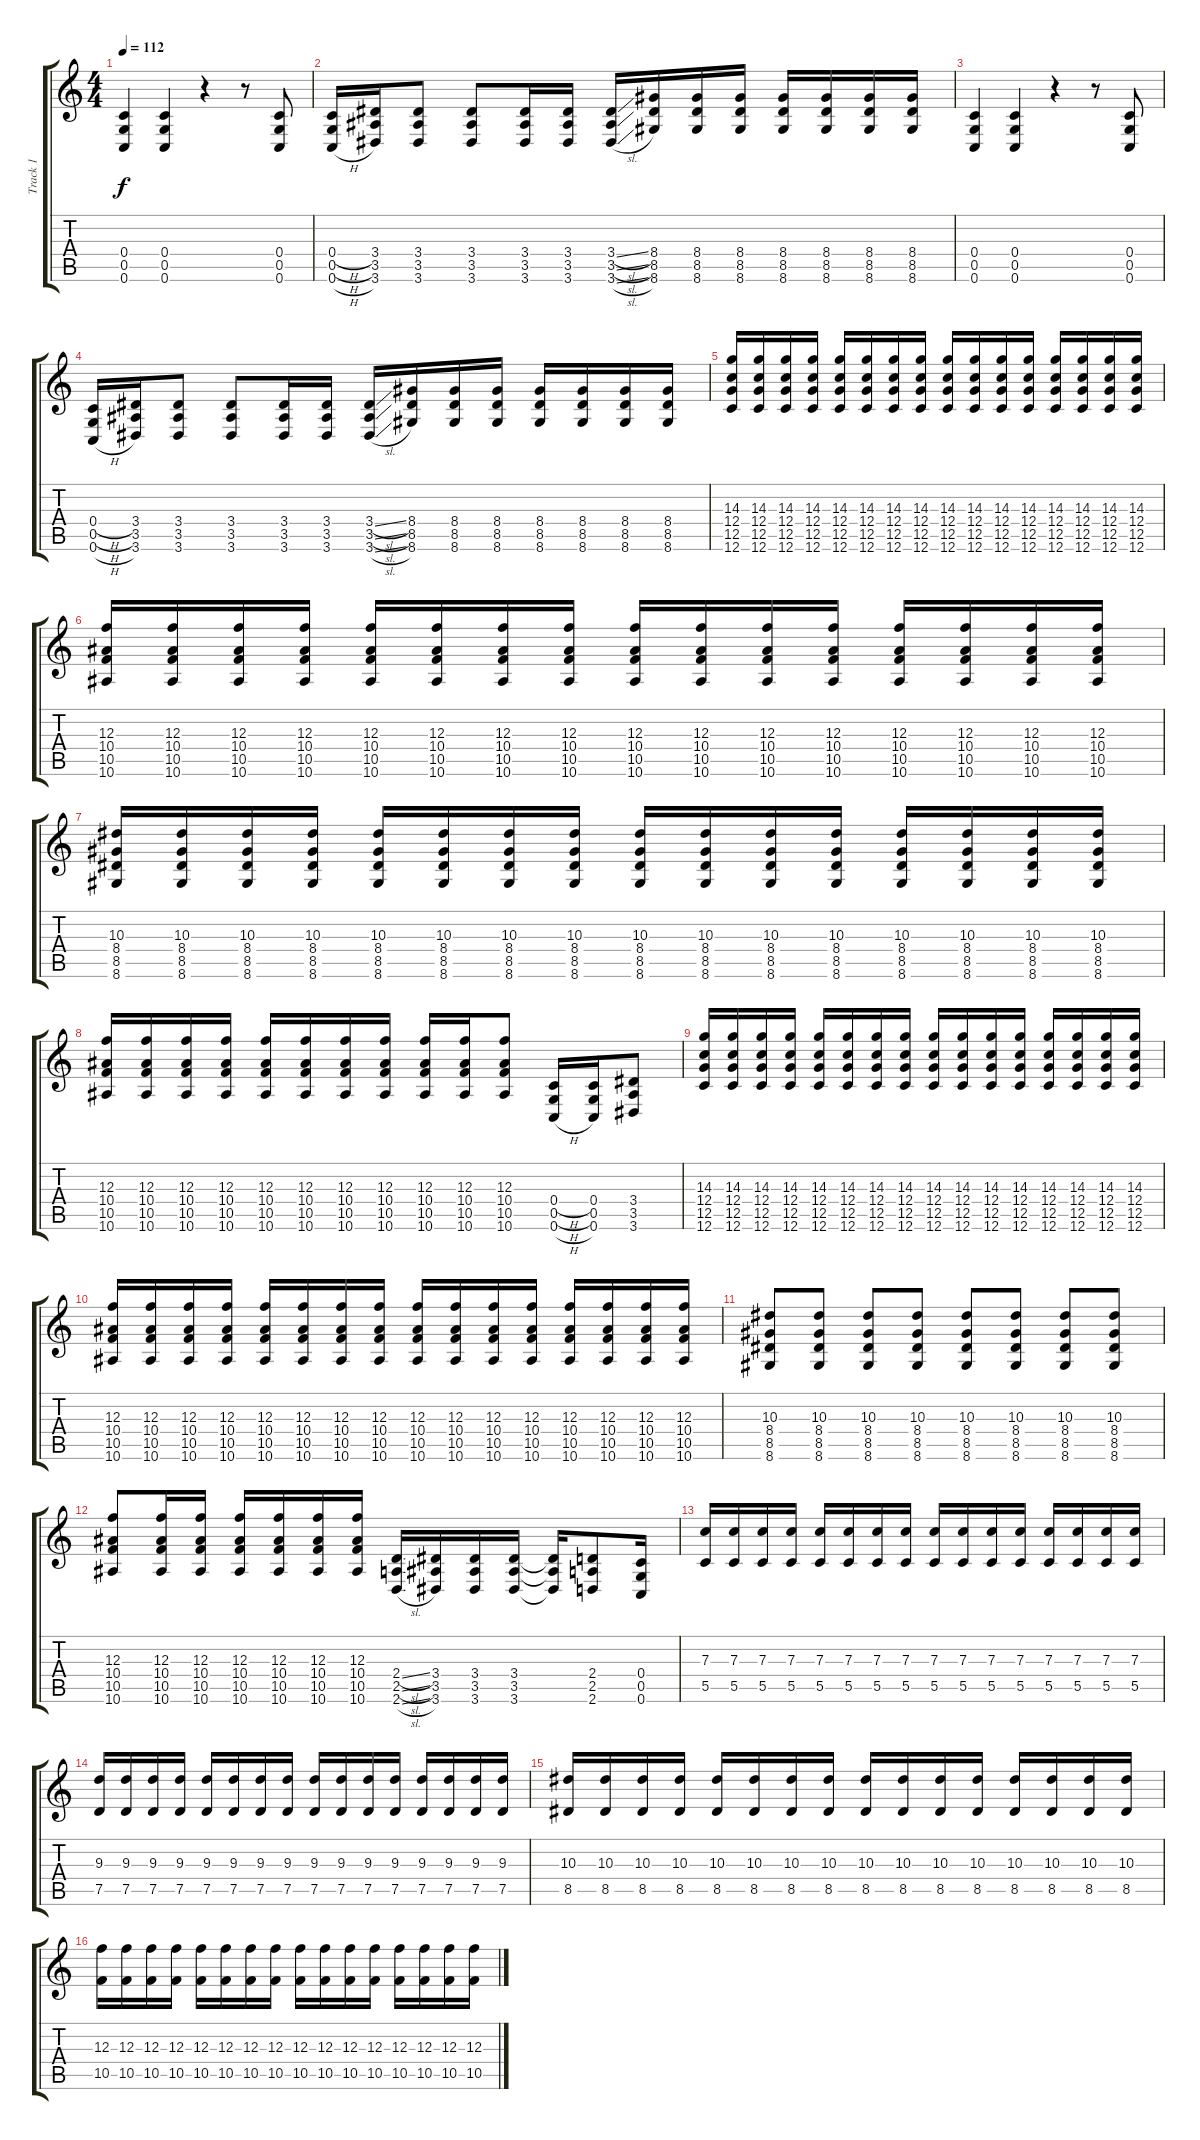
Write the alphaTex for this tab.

\track ("Track 1" "Track 1") {instrument distortionguitar}
\staff {score tabs}
\tuning (D4 A3 F3 C3 G2 C2) {hide}
\ts (4 4)
\tempo 112
\clef g2
\ks c
(0.4 0.5 0.6).4{dy f} (0.4 0.5 0.6).4 r.4 r.8 (0.4 0.5 0.6).8 |
(0.4{h} 0.5{h} 0.6{h}).16 (3.4 3.5 3.6).16 (3.4 3.5 3.6).8 (3.4 3.5 3.6).8 (3.4 3.5 3.6).16 (3.4 3.5 3.6).16 (3.4{sl} 3.5{sl} 3.6{sl}).16 (8.4 8.5 8.6).16 (8.4 8.5 8.6).16 (8.4 8.5 8.6).16 (8.4 8.5 8.6).16 (8.4 8.5 8.6).16 (8.4 8.5 8.6).16 (8.4 8.5 8.6).16 |
(0.4 0.5 0.6).4 (0.4 0.5 0.6).4 r.4 r.8 (0.4 0.5 0.6).8 |
(0.4{h} 0.5{h} 0.6{h}).16 (3.4 3.5 3.6).16 (3.4 3.5 3.6).8 (3.4 3.5 3.6).8 (3.4 3.5 3.6).16 (3.4 3.5 3.6).16 (3.4{sl} 3.5{sl} 3.6{sl}).16 (8.4 8.5 8.6).16 (8.4 8.5 8.6).16 (8.4 8.5 8.6).16 (8.4 8.5 8.6).16 (8.4 8.5 8.6).16 (8.4 8.5 8.6).16 (8.4 8.5 8.6).16 |
(14.3 12.4 12.5 12.6).16 (14.3 12.4 12.5 12.6).16 (14.3 12.4 12.5 12.6).16 (14.3 12.4 12.5 12.6).16 (14.3 12.4 12.5 12.6).16 (14.3 12.4 12.5 12.6).16 (14.3 12.4 12.5 12.6).16 (14.3 12.4 12.5 12.6).16 (14.3 12.4 12.5 12.6).16 (14.3 12.4 12.5 12.6).16 (14.3 12.4 12.5 12.6).16 (14.3 12.4 12.5 12.6).16 (14.3 12.4 12.5 12.6).16 (14.3 12.4 12.5 12.6).16 (14.3 12.4 12.5 12.6).16 (14.3 12.4 12.5 12.6).16 |
(12.3 10.4 10.5 10.6).16 (12.3 10.4 10.5 10.6).16 (12.3 10.4 10.5 10.6).16 (12.3 10.4 10.5 10.6).16 (12.3 10.4 10.5 10.6).16 (12.3 10.4 10.5 10.6).16 (12.3 10.4 10.5 10.6).16 (12.3 10.4 10.5 10.6).16 (12.3 10.4 10.5 10.6).16 (12.3 10.4 10.5 10.6).16 (12.3 10.4 10.5 10.6).16 (12.3 10.4 10.5 10.6).16 (12.3 10.4 10.5 10.6).16 (12.3 10.4 10.5 10.6).16 (12.3 10.4 10.5 10.6).16 (12.3 10.4 10.5 10.6).16 |
(10.3 8.4 8.5 8.6).16 (10.3 8.4 8.5 8.6).16 (10.3 8.4 8.5 8.6).16 (10.3 8.4 8.5 8.6).16 (10.3 8.4 8.5 8.6).16 (10.3 8.4 8.5 8.6).16 (10.3 8.4 8.5 8.6).16 (10.3 8.4 8.5 8.6).16 (10.3 8.4 8.5 8.6).16 (10.3 8.4 8.5 8.6).16 (10.3 8.4 8.5 8.6).16 (10.3 8.4 8.5 8.6).16 (10.3 8.4 8.5 8.6).16 (10.3 8.4 8.5 8.6).16 (10.3 8.4 8.5 8.6).16 (10.3 8.4 8.5 8.6).16 |
(12.3 10.4 10.5 10.6).16 (12.3 10.4 10.5 10.6).16 (12.3 10.4 10.5 10.6).16 (12.3 10.4 10.5 10.6).16 (12.3 10.4 10.5 10.6).16 (12.3 10.4 10.5 10.6).16 (12.3 10.4 10.5 10.6).16 (12.3 10.4 10.5 10.6).16 (12.3 10.4 10.5 10.6).16 (12.3 10.4 10.5 10.6).16 (12.3 10.4 10.5 10.6).8 (0.4{h} 0.5{h} 0.6{h}).16 (0.4 0.5 0.6).16 (3.4 3.5 3.6).8 |
(14.3 12.4 12.5 12.6).16 (14.3 12.4 12.5 12.6).16 (14.3 12.4 12.5 12.6).16 (14.3 12.4 12.5 12.6).16 (14.3 12.4 12.5 12.6).16 (14.3 12.4 12.5 12.6).16 (14.3 12.4 12.5 12.6).16 (14.3 12.4 12.5 12.6).16 (14.3 12.4 12.5 12.6).16 (14.3 12.4 12.5 12.6).16 (14.3 12.4 12.5 12.6).16 (14.3 12.4 12.5 12.6).16 (14.3 12.4 12.5 12.6).16 (14.3 12.4 12.5 12.6).16 (14.3 12.4 12.5 12.6).16 (14.3 12.4 12.5 12.6).16 |
(12.3 10.4 10.5 10.6).16 (12.3 10.4 10.5 10.6).16 (12.3 10.4 10.5 10.6).16 (12.3 10.4 10.5 10.6).16 (12.3 10.4 10.5 10.6).16 (12.3 10.4 10.5 10.6).16 (12.3 10.4 10.5 10.6).16 (12.3 10.4 10.5 10.6).16 (12.3 10.4 10.5 10.6).16 (12.3 10.4 10.5 10.6).16 (12.3 10.4 10.5 10.6).16 (12.3 10.4 10.5 10.6).16 (12.3 10.4 10.5 10.6).16 (12.3 10.4 10.5 10.6).16 (12.3 10.4 10.5 10.6).16 (12.3 10.4 10.5 10.6).16 |
(10.3 8.4 8.5 8.6).8 (10.3 8.4 8.5 8.6).8 (10.3 8.4 8.5 8.6).8 (10.3 8.4 8.5 8.6).8 (10.3 8.4 8.5 8.6).8 (10.3 8.4 8.5 8.6).8 (10.3 8.4 8.5 8.6).8 (10.3 8.4 8.5 8.6).8 |
(12.3 10.4 10.5 10.6).8 (12.3 10.4 10.5 10.6).16 (12.3 10.4 10.5 10.6).16 (12.3 10.4 10.5 10.6).16 (12.3 10.4 10.5 10.6).16 (12.3 10.4 10.5 10.6).16 (12.3 10.4 10.5 10.6).16 (2.4{sl} 2.5{sl} 2.6{sl}).16 (3.4 3.5 3.6).16 (3.4 3.5 3.6).16 (3.4 3.5 3.6).16 (3.4{t} 3.5{t} 3.6{t}).16 (2.4 2.5 2.6).8 (0.4 0.5 0.6).16 |
(7.3 5.5).16 (7.3 5.5).16 (7.3 5.5).16 (7.3 5.5).16 (7.3 5.5).16 (7.3 5.5).16 (7.3 5.5).16 (7.3 5.5).16 (7.3 5.5).16 (7.3 5.5).16 (7.3 5.5).16 (7.3 5.5).16 (7.3 5.5).16 (7.3 5.5).16 (7.3 5.5).16 (7.3 5.5).16 |
(9.3 7.5).16 (9.3 7.5).16 (9.3 7.5).16 (9.3 7.5).16 (9.3 7.5).16 (9.3 7.5).16 (9.3 7.5).16 (9.3 7.5).16 (9.3 7.5).16 (9.3 7.5).16 (9.3 7.5).16 (9.3 7.5).16 (9.3 7.5).16 (9.3 7.5).16 (9.3 7.5).16 (9.3 7.5).16 |
(10.3 8.5).16 (10.3 8.5).16 (10.3 8.5).16 (10.3 8.5).16 (10.3 8.5).16 (10.3 8.5).16 (10.3 8.5).16 (10.3 8.5).16 (10.3 8.5).16 (10.3 8.5).16 (10.3 8.5).16 (10.3 8.5).16 (10.3 8.5).16 (10.3 8.5).16 (10.3 8.5).16 (10.3 8.5).16 |
(12.3 10.5).16 (12.3 10.5).16 (12.3 10.5).16 (12.3 10.5).16 (12.3 10.5).16 (12.3 10.5).16 (12.3 10.5).16 (12.3 10.5).16 (12.3 10.5).16 (12.3 10.5).16 (12.3 10.5).16 (12.3 10.5).16 (12.3 10.5).16 (12.3 10.5).16 (12.3 10.5).16 (12.3 10.5).16
